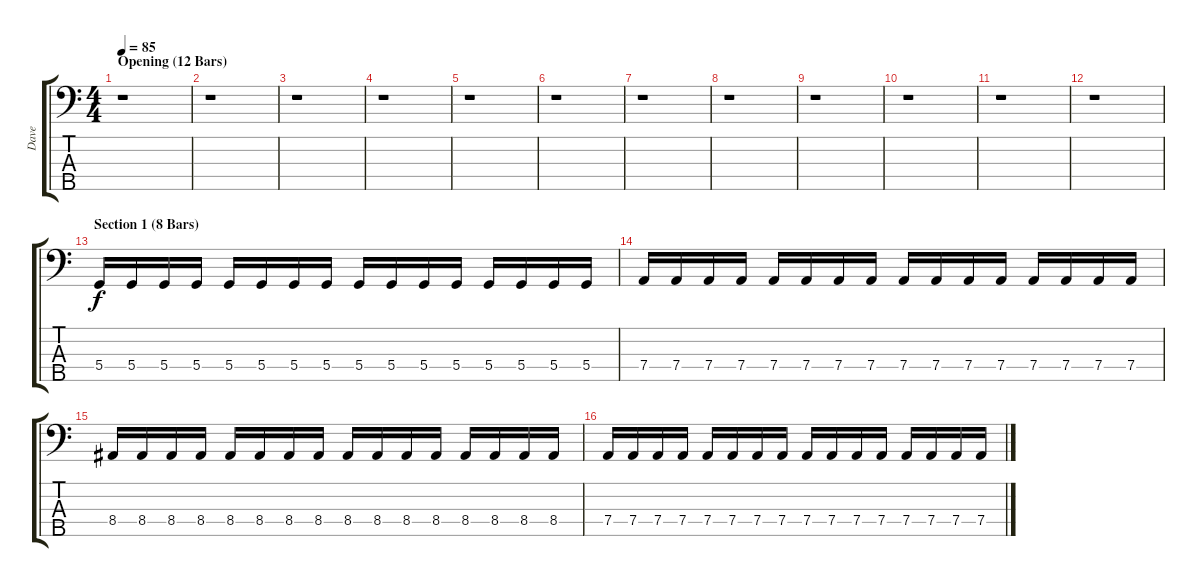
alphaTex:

\track ("Dave" "Dave") {instrument electricbasspick}
\staff {score tabs}
\tuning (F2 C2 G1 D1 A0) {hide}
\ts (4 4)
\section ("" "Opening (12 Bars)")
\tempo 85
\clef f4
\ks c
r.1{dy f instrument electricbasspick} |
r.1 |
r.1 |
r.1 |
r.1 |
r.1 |
r.1 |
r.1 |
r.1 |
r.1 |
r.1 |
r.1 |
\section ("" "Section 1 (8 Bars)")
5.4.16 5.4.16 5.4.16 5.4.16 5.4.16 5.4.16 5.4.16 5.4.16 5.4.16 5.4.16 5.4.16 5.4.16 5.4.16 5.4.16 5.4.16 5.4.16 |
7.4.16 7.4.16 7.4.16 7.4.16 7.4.16 7.4.16 7.4.16 7.4.16 7.4.16 7.4.16 7.4.16 7.4.16 7.4.16 7.4.16 7.4.16 7.4.16 |
8.4.16 8.4.16 8.4.16 8.4.16 8.4.16 8.4.16 8.4.16 8.4.16 8.4.16 8.4.16 8.4.16 8.4.16 8.4.16 8.4.16 8.4.16 8.4.16 |
7.4.16 7.4.16 7.4.16 7.4.16 7.4.16 7.4.16 7.4.16 7.4.16 7.4.16 7.4.16 7.4.16 7.4.16 7.4.16 7.4.16 7.4.16 7.4.16
